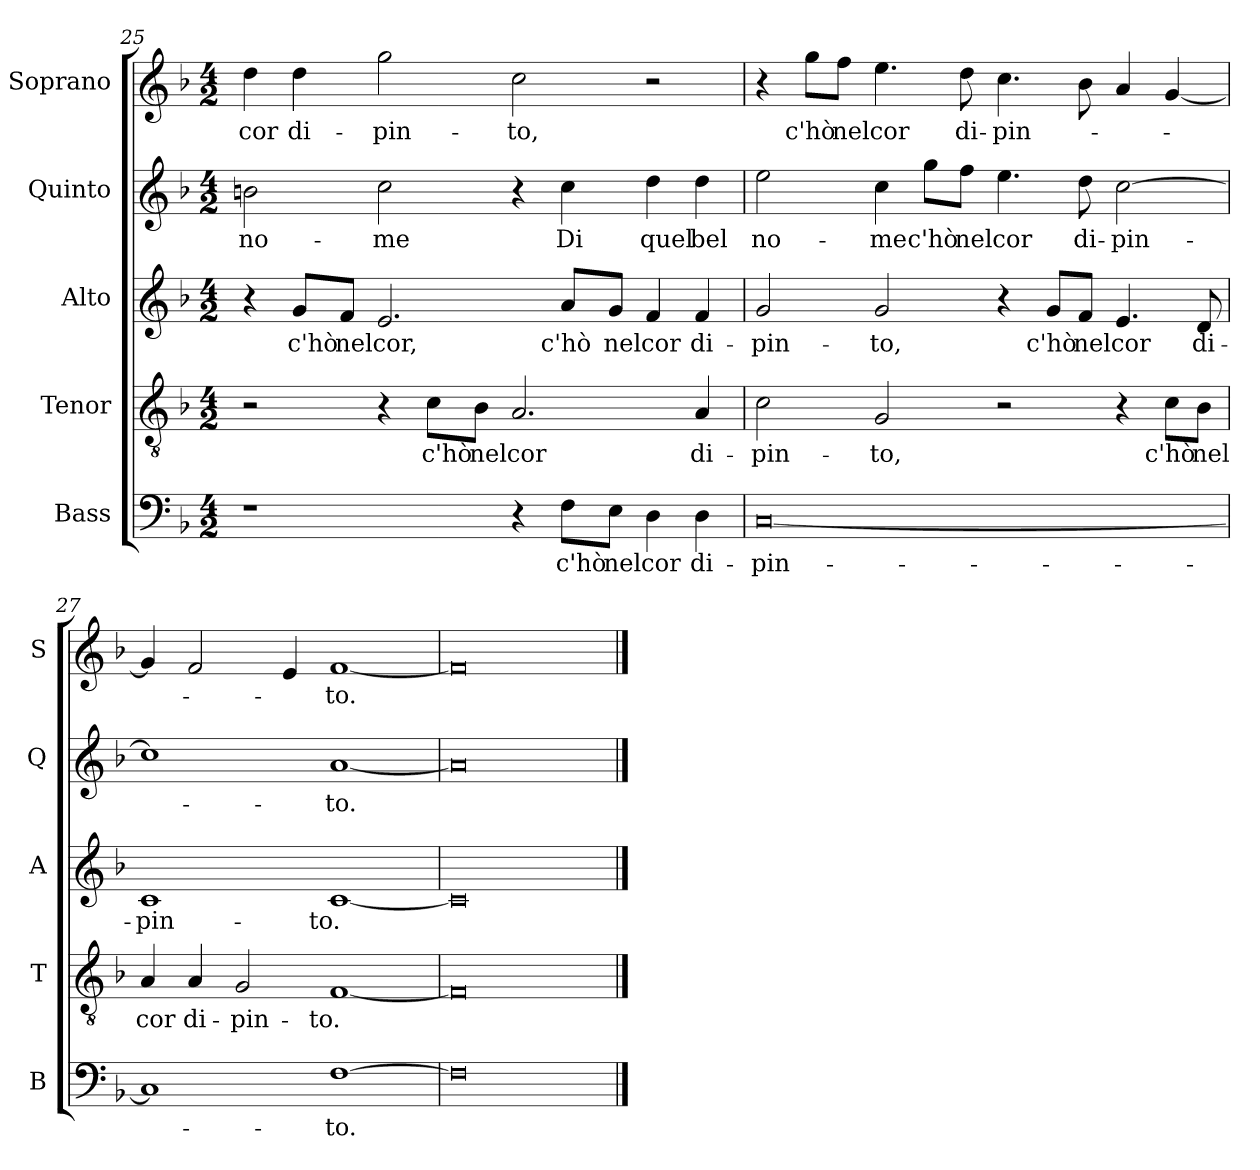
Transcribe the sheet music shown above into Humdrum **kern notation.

**kern	**text	**kern	**text	**kern	**text	**kern	**text	**kern	**text
*part5	*part5	*part4	*part4	*part3	*part3	*part2	*part2	*part1	*part1
*staff5	*staff5	*staff4	*staff4	*staff3	*staff3	*staff2	*staff2	*staff1	*staff1
*I"Bass	*	*I"Tenor	*	*I"Alto	*	*I"Quinto	*	*I"Soprano	*
*I'B	*	*I'T	*	*I'A	*	*I'Q	*	*I'S	*
!!LO:LB:g=z
*clefF4	*	*clefGv2	*	*clefG2	*	*clefG2	*	*clefG2	*
*k[b-]	*	*k[b-]	*	*k[b-]	*	*k[b-]	*	*k[b-]	*
*F:	*	*F:	*	*F:	*	*F:	*	*F:	*
*M4/2	*	*M4/2	*	*M4/2	*	*M4/2	*	*M4/2	*
=25	=25	=25	=25	=25	=25	=25	=25	=25	=25
!	!	!	!	!	!	!	!LO:LY:b	!	!LO:LY:b
1r	.	2r	.	4r	.	2bn\	no-	4dd\	cor
!	!	!	!	!	!LO:LY:b	!	!	!	!LO:LY:b
.	.	.	.	8g/L	c'hò	.	.	4dd\	di-
!	!	!	!	!	!LO:LY:b	!	!	!	!
.	.	.	.	8f/J	nel	.	.	.	.
!	!	!	!	!	!LO:LY:b	!	!LO:LY:b	!	!LO:LY:b
.	.	4r	.	2.e/	cor,	2cc\	-me	2gg\	-pin-
!	!	!	!LO:LY:b	!	!	!	!	!	!
.	.	8c\L	c'hò	.	.	.	.	.	.
!	!	!	!LO:LY:b	!	!	!	!	!	!
.	.	8B-\J	nel	.	.	.	.	.	.
!	!	!	!LO:LY:b	!	!	!	!	!	!LO:LY:b
4r	.	2.A/	cor	.	.	4r	.	2cc\	-to,
!	!LO:LY:b	!	!	!	!LO:LY:b	!	!LO:LY:b	!	!
8F\L	c'hò	.	.	8a/L	c'hò	4cc\	Di	.	.
!	!LO:LY:b	!	!	!	!LO:LY:b	!	!	!	!
8E\J	nel	.	.	8g/J	nel	.	.	.	.
!	!LO:LY:b	!	!	!	!LO:LY:b	!	!LO:LY:b	!	!
4D\	cor	.	.	4f/	cor	4dd\	quel	2r	.
!	!LO:LY:b	!	!LO:LY:b	!	!LO:LY:b	!	!LO:LY:b	!	!
4D\	di-	4A/	di-	4f/	di-	4dd\	bel	.	.
=26	=26	=26	=26	=26	=26	=26	=26	=26	=26
!	!LO:LY:b	!	!LO:LY:b	!	!LO:LY:b	!	!LO:LY:b	!	!
[0C	-pin-	2c\	-pin-	2g/	-pin-	2ee\	no-	4r	.
!	!	!	!	!	!	!	!	!	!LO:LY:b
.	.	.	.	.	.	.	.	8gg\L	c'hò
!	!	!	!	!	!	!	!	!	!LO:LY:b
.	.	.	.	.	.	.	.	8ff\J	nel
!	!	!	!LO:LY:b	!	!LO:LY:b	!	!LO:LY:b	!	!LO:LY:b
.	.	2G/	-to,	2g/	-to,	4cc\	-me	4.ee\	cor
!	!	!	!	!	!	!	!LO:LY:b	!	!
.	.	.	.	.	.	8gg\L	c'hò	.	.
!	!	!	!	!	!	!	!LO:LY:b	!	!LO:LY:b
.	.	.	.	.	.	8ff\J	nel	8dd\	di-
!	!	!	!	!	!	!	!LO:LY:b	!	!LO:LY:b
.	.	2r	.	4r	.	4.ee\	cor	4.cc\	-pin-
!	!	!	!	!	!LO:LY:b	!	!	!	!
.	.	.	.	8g/L	c'hò	.	.	.	.
!	!	!	!	!	!LO:LY:b	!	!LO:LY:b	!	!
.	.	.	.	8f/J	nel	8dd\	di-	8b-\	.
!	!	!	!	!	!LO:LY:b	!	!LO:LY:b	!	!
.	.	4r	.	4.e/	cor	[2cc\	-pin-	4a/	.
!	!	!	!LO:LY:b	!	!	!	!	!	!
.	.	8c\L	c'hò	.	.	.	.	[4g/	.
!	!	!	!LO:LY:b	!	!LO:LY:b	!	!	!	!
.	.	8B-\J	nel	8d/	di-	.	.	.	.
!!LO:LB:g=z
=27	=27	=27	=27	=27	=27	=27	=27	=27	=27
!	!	!	!LO:LY:b	!	!LO:LY:b	!	!	!	!
1C]	.	4A/	cor	1c	-pin-	1cc]	.	4g/]	.
!	!	!	!LO:LY:b	!	!	!	!	!	!
.	.	4A/	di-	.	.	.	.	2f/	.
!	!	!	!LO:LY:b	!	!	!	!	!	!
.	.	2G/	-pin-	.	.	.	.	.	.
.	.	.	.	.	.	.	.	4e/	.
!	!LO:LY:b	!	!LO:LY:b	!	!LO:LY:b	!	!LO:LY:b	!	!LO:LY:b
[1F	-to.	[1F	-to.	[1c	-to.	[1a	-to.	[1f	-to.
=28	=28	=28	=28	=28	=28	=28	=28	=28	=28
0F]	.	0F]	.	0c]	.	0a]	.	0f]	.
==	==	==	==	==	==	==	==	==	==
*-	*-	*-	*-	*-	*-	*-	*-	*-	*-
